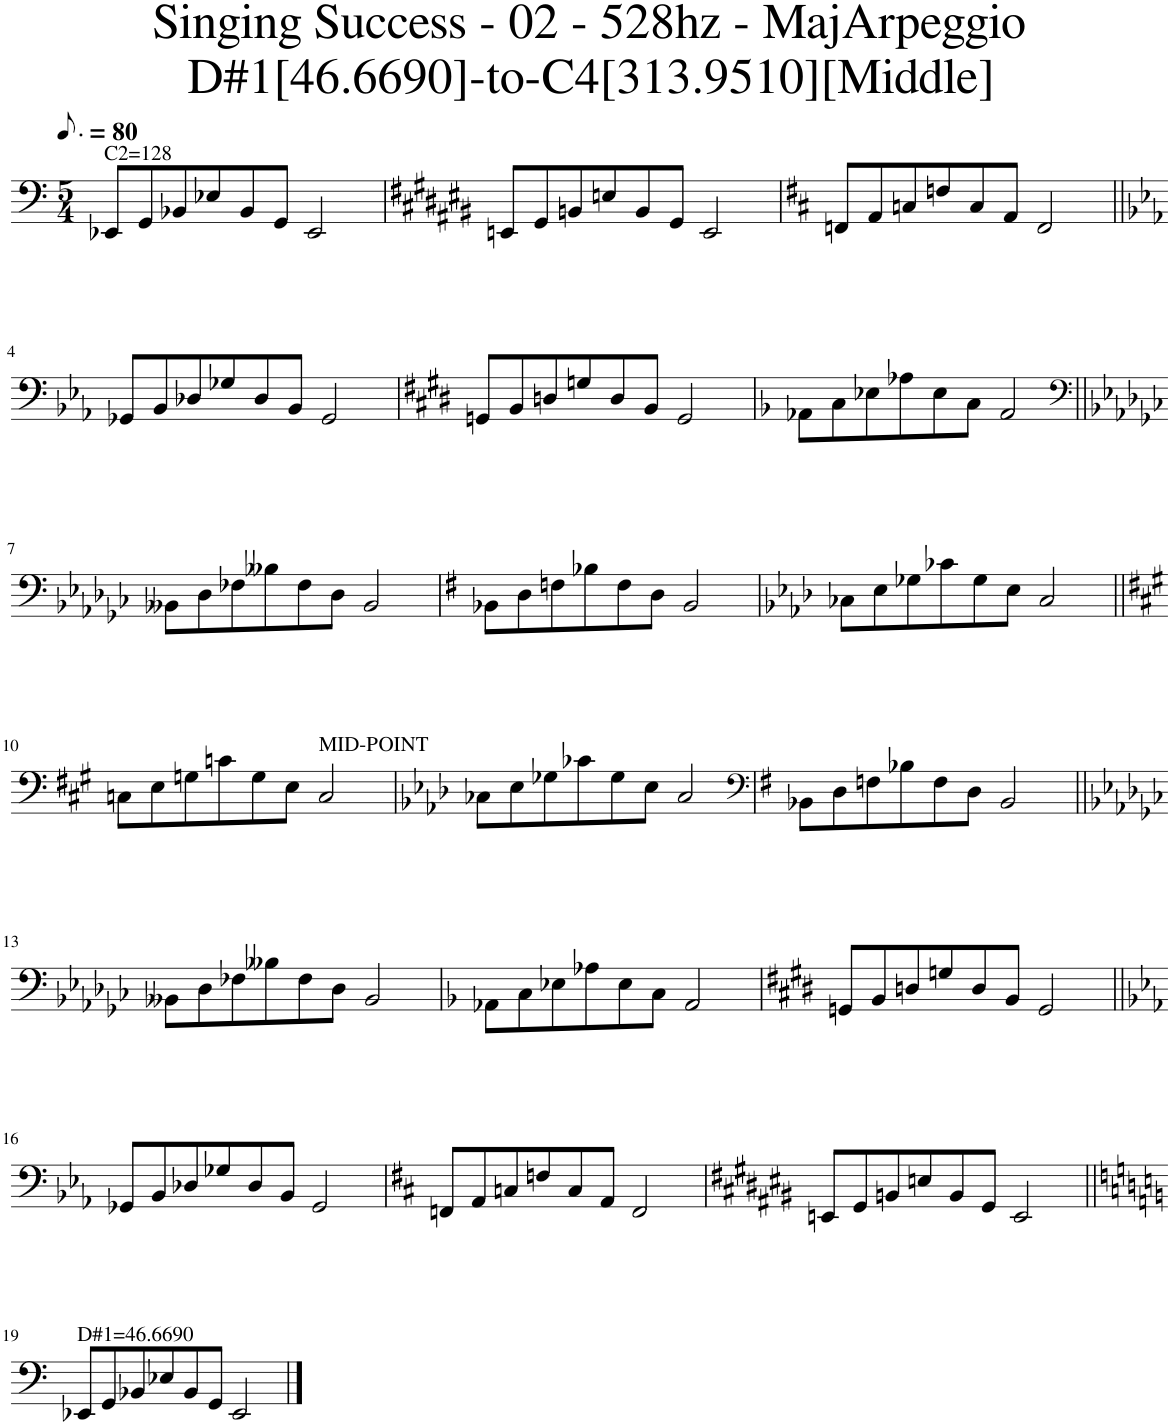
**kern
*part1
*staff1
*I"Piano
*I'Pno.
*clefF4
*k[]
*M5/4
*MM60
=1
!LO:TX:a:t=C2=128
8EE-X/L
8GG/
8BB-X/
8E-X/
8BB-/
8GG/J
2EE-/
=2
*k[f#c#g#d#a#e#b#]
8EEn/L
8GG#/
8BBn/
8En/
8BB/
8GG#/J
2EE/
=3
*k[f#c#]
8FFn/L
8AA/
8Cn/
8Fn/
8C/
8AA/J
2FF/
!!LO:LB:g=z
=4||
*k[b-e-a-]
8GG-X/L
8BB-/
8D-X/
8G-X/
8D-/
8BB-/J
2GG-/
=5
*k[f#c#g#d#]
8GGn/L
8BB/
8Dn/
8Gn/
8D/
8BB/J
2GG/
=6
*k[b-]
8AA-X\L
8C\
8E-X\
8A-X\
8E-\
8C\J
2AA-/
!!LO:LB:g=z
=7||
*clefF4
*k[b-e-a-d-g-c-]
8BB--X\L
8D-\
8F-X\
8B--X\
8F-\
8D-\J
2BB--/
=8
*k[f#]
8BB-X\L
8D\
8Fn\
8B-X\
8F\
8D\J
2BB-/
=9
*k[b-e-a-d-]
8C-X\L
8E-\
8G-X\
8c-X\
8G-\
8E-\J
2C-/
!!LO:LB:g=z
=10||
*k[f#c#g#]
8Cn\L
8E\
8Gn\
8cn\
8G\
8E\J
!LO:TX:a:t=MID-POINT
2C/
=11
*k[b-e-a-d-]
8C-X\L
8E-\
8G-X\
8c-X\
8G-\
8E-\J
2C-/
=12
*clefF4
*k[f#]
8BB-X\L
8D\
8Fn\
8B-X\
8F\
8D\J
2BB-/
!!LO:LB:g=z
=13||
*k[b-e-a-d-g-c-]
8BB--X\L
8D-\
8F-X\
8B--X\
8F-\
8D-\J
2BB--/
=14
*k[b-]
8AA-X\L
8C\
8E-X\
8A-X\
8E-\
8C\J
2AA-/
=15
*k[f#c#g#d#]
8GGn/L
8BB/
8Dn/
8Gn/
8D/
8BB/J
2GG/
!!LO:LB:g=z
=16||
*k[b-e-a-]
8GG-X/L
8BB-/
8D-X/
8G-X/
8D-/
8BB-/J
2GG-/
=17
*k[f#c#]
8FFn/L
8AA/
8Cn/
8Fn/
8C/
8AA/J
2FF/
=18
*k[f#c#g#d#a#e#b#]
8EEn/L
8GG#/
8BBn/
8En/
8BB/
8GG#/J
2EE/
!!LO:LB:g=z
=19||
*k[]
!LO:TX:a:t=D#1=46.6690
8EE-X/L
8GG/
8BB-X/
8E-X/
8BB-/
8GG/J
2EE-/
==
*-
